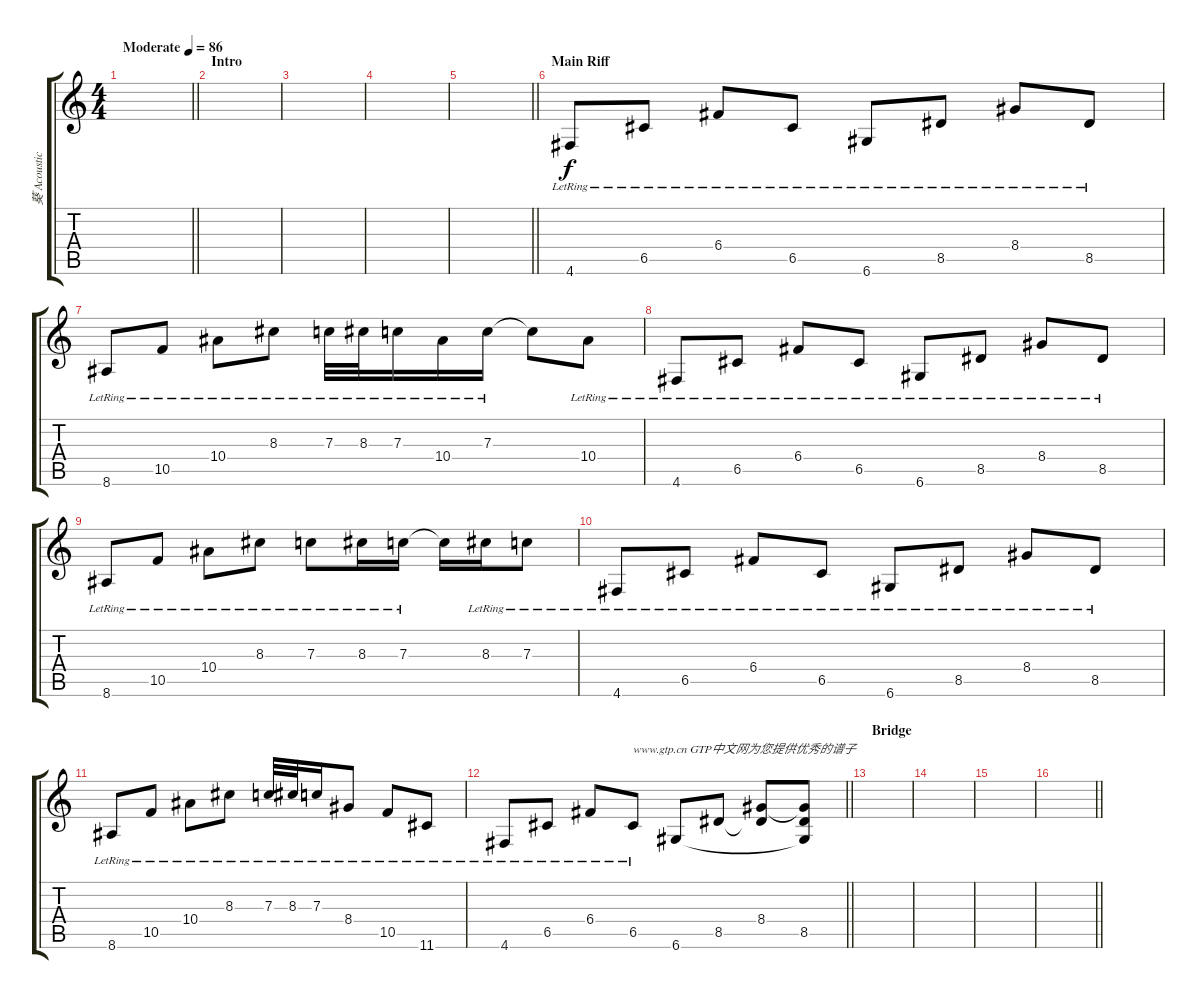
\track ("葵 Acoustic" "葵 Acoustic") {instrument electricguitarjazz}
\staff {score tabs}
\tuning (D4 A3 F3 C3 G2 D2) {hide}
\ts (4 4)
\tempo (86 "Moderate")
\clef g2
\barLineRight lightlight
\ks c
|
\section ("" "Intro")
|
|
|
\barLineRight lightlight
|
\section ("" "Main Riff")
4.6{lr}.8 6.5{lr}.8 6.4{lr}.8 6.5{lr}.8 6.6{lr}.8 8.5{lr}.8 8.4{lr}.8 8.5{lr}.8 |
8.6{lr}.8 10.5{lr}.8 10.4{lr}.8 8.3{lr}.8 7.3{lr}.32 8.3{lr}.32 7.3{lr}.16 10.4{lr}.16 7.3{lr}.16 7.3{t}.8 10.4{lr}.8 |
4.6{lr}.8 6.5{lr}.8 6.4{lr}.8 6.5{lr}.8 6.6{lr}.8 8.5{lr}.8 8.4{lr}.8 8.5{lr}.8 |
8.6{lr}.8 10.5{lr}.8 10.4{lr}.8 8.3{lr}.8 7.3{lr}.8 8.3{lr}.16 7.3{lr}.16 7.3{t}.16 8.3{lr}.16 7.3{lr}.8 |
4.6{lr}.8 6.5{lr}.8 6.4{lr}.8 6.5{lr}.8 6.6{lr}.8 8.5{lr}.8 8.4{lr}.8 8.5{lr}.8 |
8.6{lr}.8 10.5{lr}.8 10.4{lr}.8 8.3{lr}.8 7.3{lr}.32 8.3{lr}.32 7.3{lr}.16 8.4{lr}.8 10.5{lr}.8 11.6{lr}.8 |
\barLineRight lightlight
4.6{lr}.8 6.5{lr}.8 6.4{lr}.8 6.5{lr}.8{txt "www.gtp.cn GTP中文网为您提供优秀的谱子"} 6.6.8 8.5.8 (8.4 8.5{t}).8 (8.4{t} 8.5 6.6{t}).8 |
\section ("" "Bridge")
|
|
|
\barLineRight lightlight
